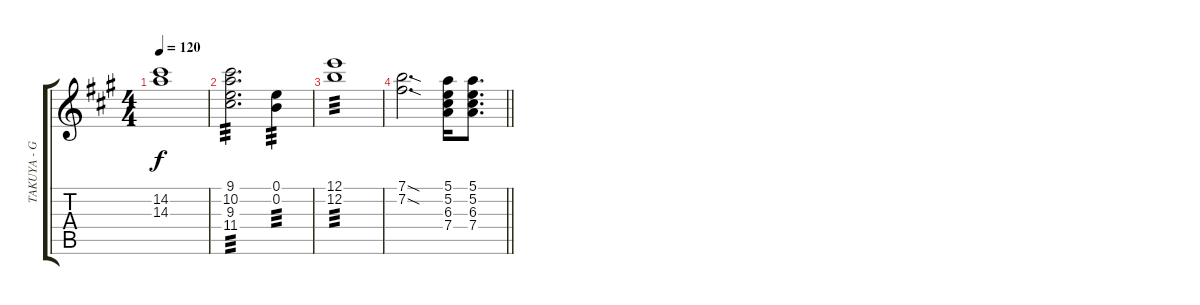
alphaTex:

\track ("TAKUYA - Guitar 1" "TAKUYA - G") {instrument distortionguitar}
\staff {score tabs}
\tuning (E4 B3 G3 D3 A2 E2) {hide}
\ts (4 4)
\tempo 120
\clef g2
\ks a
(14.2 14.3).1{dy f} |
(9.1 10.2 9.3 11.4).2{d tp 3} (0.1 0.2).4{tp 3} |
(12.1 12.2).1{tp 3} |
\barLineRight lightlight
(7.1{sod} 7.2{sod}).2{d} (5.1 5.2 6.3 7.4).16 (5.1 5.2 6.3 7.4).8{d}
